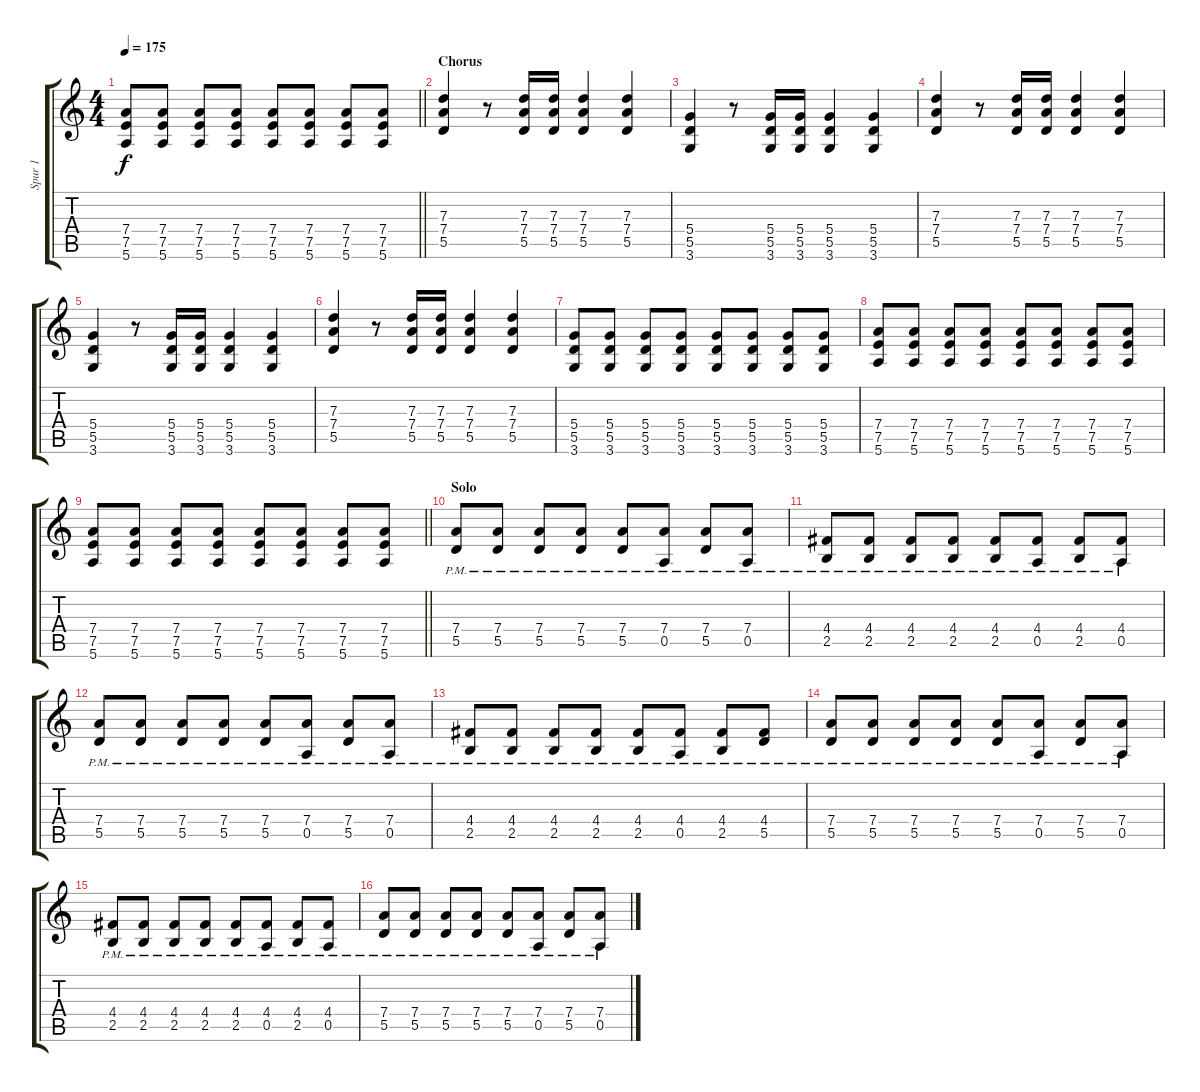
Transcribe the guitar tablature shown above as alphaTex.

\track ("Spur 1" "Spur 1") {instrument distortionguitar}
\staff {score tabs}
\tuning (E4 B3 G3 D3 A2 E2) {hide}
\ts (4 4)
\tempo 175
\clef g2
\barLineRight lightlight
\ks c
(7.4 7.5 5.6).8{dy f} (7.4 7.5 5.6).8 (7.4 7.5 5.6).8 (7.4 7.5 5.6).8 (7.4 7.5 5.6).8 (7.4 7.5 5.6).8 (7.4 7.5 5.6).8 (7.4 7.5 5.6).8 |
\section ("" "Chorus")
(7.3 7.4 5.5).4 r.8 (7.3 7.4 5.5).16 (7.3 7.4 5.5).16 (7.3 7.4 5.5).4 (7.3 7.4 5.5).4 |
(5.4 5.5 3.6).4 r.8 (5.4 5.5 3.6).16 (5.4 5.5 3.6).16 (5.4 5.5 3.6).4 (5.4 5.5 3.6).4 |
(7.3 7.4 5.5).4 r.8 (7.3 7.4 5.5).16 (7.3 7.4 5.5).16 (7.3 7.4 5.5).4 (7.3 7.4 5.5).4 |
(5.4 5.5 3.6).4 r.8 (5.4 5.5 3.6).16 (5.4 5.5 3.6).16 (5.4 5.5 3.6).4 (5.4 5.5 3.6).4 |
(7.3 7.4 5.5).4 r.8 (7.3 7.4 5.5).16 (7.3 7.4 5.5).16 (7.3 7.4 5.5).4 (7.3 7.4 5.5).4 |
(5.4 5.5 3.6).8 (5.4 5.5 3.6).8 (5.4 5.5 3.6).8 (5.4 5.5 3.6).8 (5.4 5.5 3.6).8 (5.4 5.5 3.6).8 (5.4 5.5 3.6).8 (5.4 5.5 3.6).8 |
(7.4 7.5 5.6).8 (7.4 7.5 5.6).8 (7.4 7.5 5.6).8 (7.4 7.5 5.6).8 (7.4 7.5 5.6).8 (7.4 7.5 5.6).8 (7.4 7.5 5.6).8 (7.4 7.5 5.6).8 |
\barLineRight lightlight
(7.4 7.5 5.6).8 (7.4 7.5 5.6).8 (7.4 7.5 5.6).8 (7.4 7.5 5.6).8 (7.4 7.5 5.6).8 (7.4 7.5 5.6).8 (7.4 7.5 5.6).8 (7.4 7.5 5.6).8 |
\section ("" "Solo")
(7.4{pm} 5.5{pm}).8 (7.4{pm} 5.5).8 (7.4{pm} 5.5{pm}).8 (7.4{pm} 5.5{pm}).8 (7.4{pm} 5.5{pm}).8 (7.4{pm} 0.5{pm}).8 (7.4{pm} 5.5{pm}).8 (7.4{pm} 0.5{pm}).8 |
(4.4{pm} 2.5{pm}).8 (4.4{pm} 2.5{pm}).8 (4.4{pm} 2.5{pm}).8 (4.4{pm} 2.5{pm}).8 (4.4{pm} 2.5{pm}).8 (4.4{pm} 0.5{pm}).8 (4.4{pm} 2.5{pm}).8 (4.4{pm} 0.5{pm}).8 |
(7.4{pm} 5.5{pm}).8 (7.4 5.5{pm}).8 (7.4{pm} 5.5{pm}).8 (7.4{pm} 5.5{pm}).8 (7.4{pm} 5.5{pm}).8 (7.4{pm} 0.5{pm}).8 (7.4{pm} 5.5{pm}).8 (7.4{pm} 0.5{pm}).8 |
(4.4{pm} 2.5{pm}).8 (4.4{pm} 2.5{pm}).8 (4.4{pm} 2.5{pm}).8 (4.4{pm} 2.5{pm}).8 (4.4{pm} 2.5{pm}).8 (4.4{pm} 0.5{pm}).8 (4.4{pm} 2.5{pm}).8 (4.4{pm} 5.5{pm}).8 |
(7.4{pm} 5.5{pm}).8 (7.4{pm} 5.5).8 (7.4{pm} 5.5{pm}).8 (7.4{pm} 5.5{pm}).8 (7.4{pm} 5.5{pm}).8 (7.4{pm} 0.5{pm}).8 (7.4{pm} 5.5{pm}).8 (7.4{pm} 0.5{pm}).8 |
(4.4{pm} 2.5{pm}).8 (4.4{pm} 2.5{pm}).8 (4.4{pm} 2.5{pm}).8 (4.4{pm} 2.5{pm}).8 (4.4{pm} 2.5{pm}).8 (4.4{pm} 0.5{pm}).8 (4.4{pm} 2.5{pm}).8 (4.4{pm} 0.5{pm}).8 |
(7.4{pm} 5.5{pm}).8 (7.4 5.5{pm}).8 (7.4{pm} 5.5{pm}).8 (7.4{pm} 5.5{pm}).8 (7.4{pm} 5.5{pm}).8 (7.4{pm} 0.5{pm}).8 (7.4{pm} 5.5{pm}).8 (7.4{pm} 0.5{pm}).8
